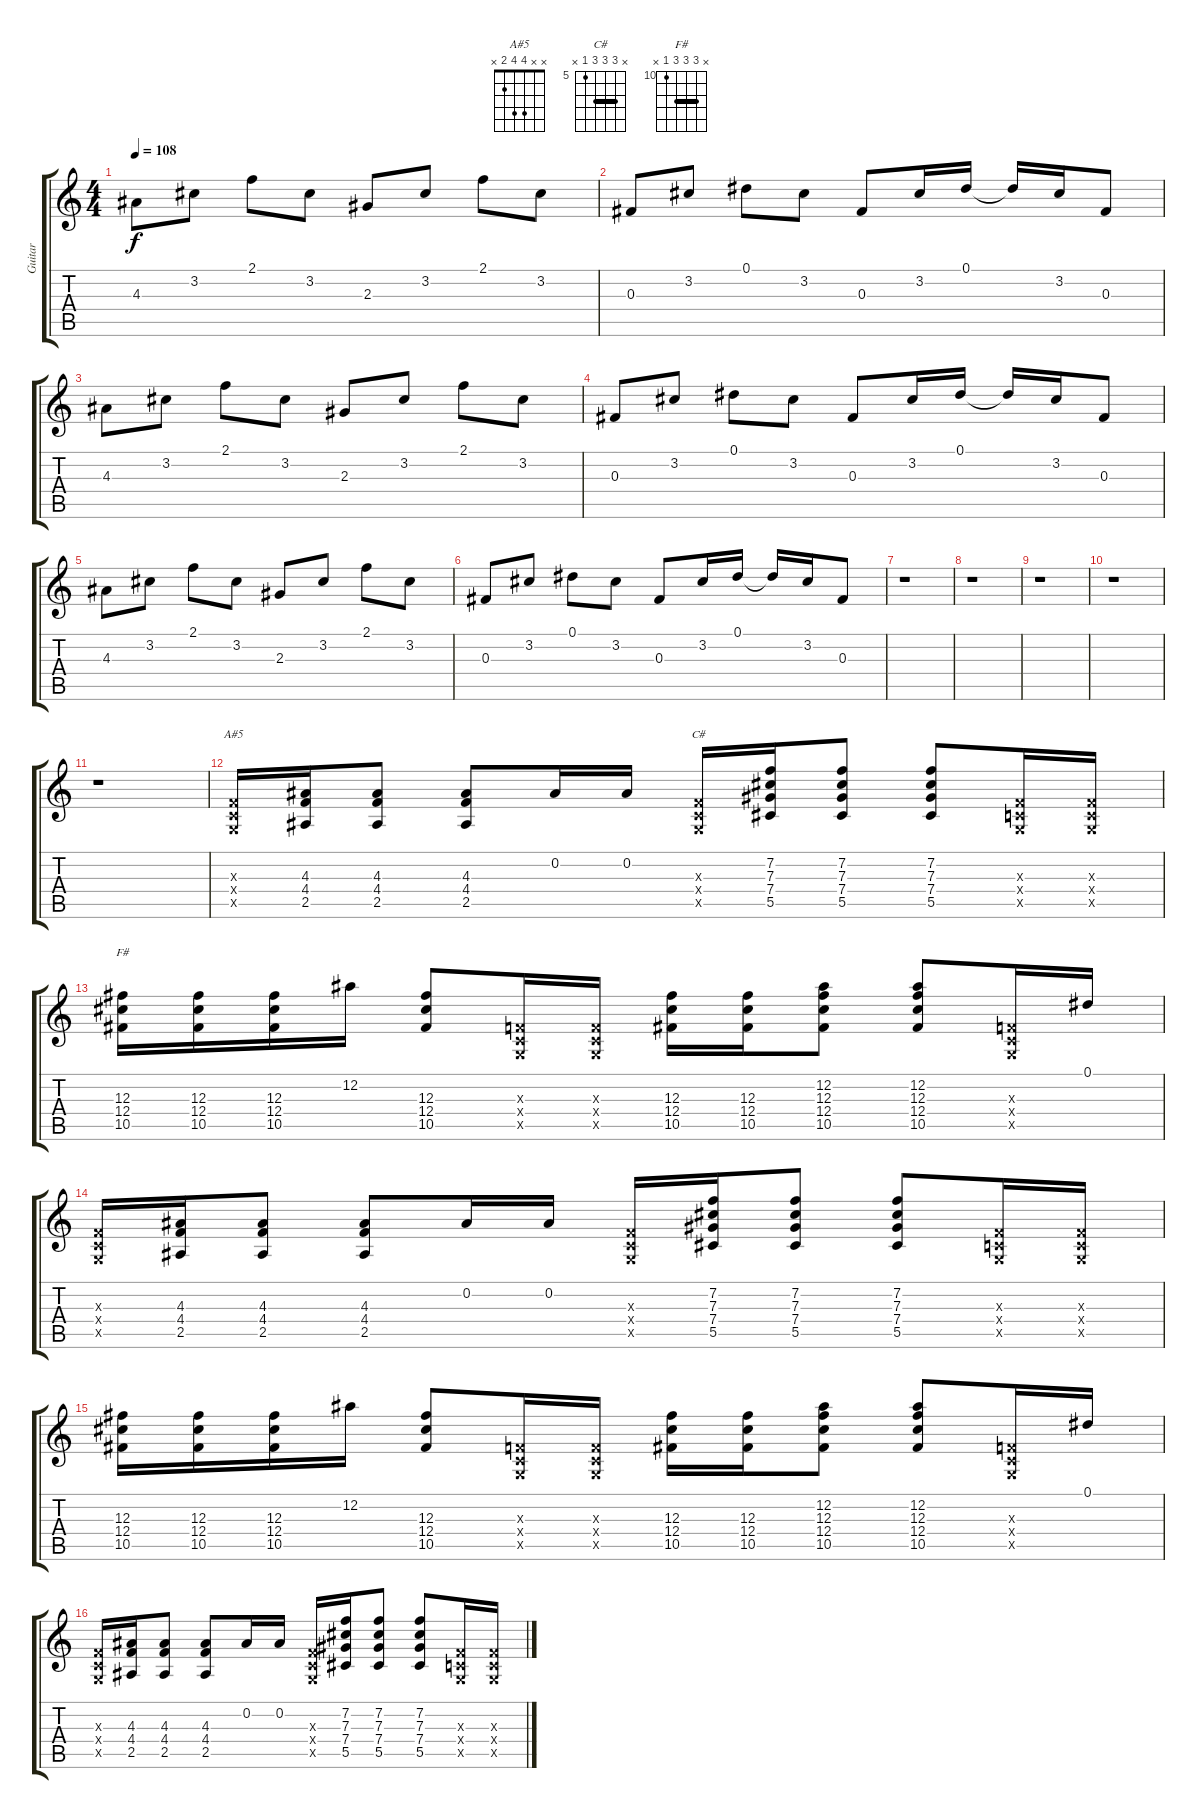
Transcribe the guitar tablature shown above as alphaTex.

\track ("Guitar" "Guitar") {instrument distortionguitar}
\staff {score tabs}
\tuning (Eb4 Bb3 Gb3 Db3 Ab2 Eb2) {hide}
\chord ("A#5" x x 4 4 2 x)
\chord ("C#" x 7 7 7 5 x) {firstfret 5 barre 7}
\chord ("F#" x 12 12 12 10 x) {firstfret 10 barre 12}
\ts (4 4)
\tempo 108
\clef g2
\ks c
4.3.8{dy f} 3.2.8 2.1.8 3.2.8 2.3.8 3.2.8 2.1.8 3.2.8 |
0.3.8 3.2.8 0.1.8 3.2.8 0.3.8 3.2.16 0.1.16 0.1{t}.16 3.2.16 0.3.8 |
4.3.8 3.2.8 2.1.8 3.2.8 2.3.8 3.2.8 2.1.8 3.2.8 |
0.3.8 3.2.8 0.1.8 3.2.8 0.3.8 3.2.16 0.1.16 0.1{t}.16 3.2.16 0.3.8 |
4.3.8 3.2.8 2.1.8 3.2.8 2.3.8 3.2.8 2.1.8 3.2.8 |
0.3.8 3.2.8 0.1.8 3.2.8 0.3.8 3.2.16 0.1.16 0.1{t}.16 3.2.16 0.3.8 |
r.1 |
r.1 |
r.1 |
r.1 |
r.1 |
(-1.3{x} -1.4{x} -1.5{x}).16{ch "A#5"} (4.3 4.4 2.5).16 (4.3 4.4 2.5).8 (4.3 4.4 2.5).8 0.2.16 0.2.16 (-1.3{x} -1.4{x} -1.5{x}).16{ch "C#"} (7.2 7.3 7.4 5.5).16 (7.2 7.3 7.4 5.5).8 (7.2 7.3 7.4 5.5).8 (-1.3{x} -1.4{x} -1.5{x}).16 (-1.3{x} -1.4{x} -1.5{x}).16 |
(12.3 12.4 10.5).16{ch "F#"} (12.3 12.4 10.5).16 (12.3 12.4 10.5).16 12.2.16 (12.3 12.4 10.5).8 (-1.3{x} -1.4{x} -1.5{x}).16 (-1.3{x} -1.4{x} -1.5{x}).16 (12.3 12.4 10.5).16 (12.3 12.4 10.5).16 (12.2 12.3 12.4 10.5).8 (12.2 12.3 12.4 10.5).8 (-1.3{x} -1.4{x} -1.5{x}).16 0.1.16 |
(-1.3{x} -1.4{x} -1.5{x}).16 (4.3 4.4 2.5).16 (4.3 4.4 2.5).8 (4.3 4.4 2.5).8 0.2.16 0.2.16 (-1.3{x} -1.4{x} -1.5{x}).16 (7.2 7.3 7.4 5.5).16 (7.2 7.3 7.4 5.5).8 (7.2 7.3 7.4 5.5).8 (-1.3{x} -1.4{x} -1.5{x}).16 (-1.3{x} -1.4{x} -1.5{x}).16 |
(12.3 12.4 10.5).16 (12.3 12.4 10.5).16 (12.3 12.4 10.5).16 12.2.16 (12.3 12.4 10.5).8 (-1.3{x} -1.4{x} -1.5{x}).16 (-1.3{x} -1.4{x} -1.5{x}).16 (12.3 12.4 10.5).16 (12.3 12.4 10.5).16 (12.2 12.3 12.4 10.5).8 (12.2 12.3 12.4 10.5).8 (-1.3{x} -1.4{x} -1.5{x}).16 0.1.16 |
(-1.3{x} -1.4{x} -1.5{x}).16 (4.3 4.4 2.5).16 (4.3 4.4 2.5).8 (4.3 4.4 2.5).8 0.2.16 0.2.16 (-1.3{x} -1.4{x} -1.5{x}).16 (7.2 7.3 7.4 5.5).16 (7.2 7.3 7.4 5.5).8 (7.2 7.3 7.4 5.5).8 (-1.3{x} -1.4{x} -1.5{x}).16 (-1.3{x} -1.4{x} -1.5{x}).16
